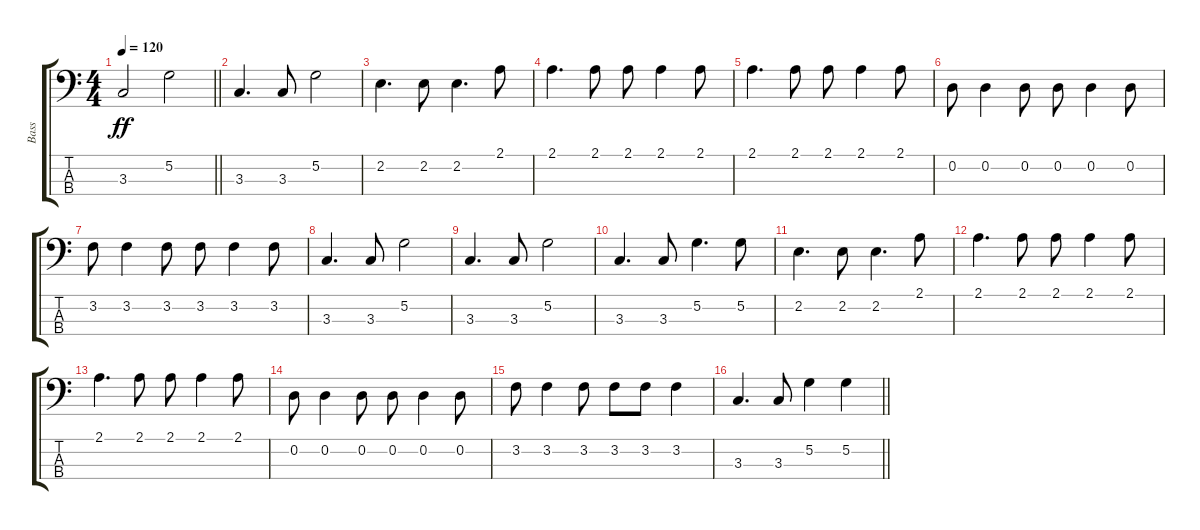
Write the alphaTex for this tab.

\track ("Bass" "Bass") {instrument electricbassfinger}
\staff {score tabs}
\tuning (G2 D2 A1 E1) {hide}
\ts (4 4)
\tempo 120
\clef f4
\barLineRight lightlight
\ks c
3.3.2{dy ff} 5.2.2 |
3.3.4{d} 3.3.8 5.2.2 |
2.2.4{d} 2.2.8 2.2.4{d} 2.1.8 |
2.1.4{d} 2.1.8 2.1.8 2.1.4 2.1.8 |
2.1.4{d} 2.1.8 2.1.8 2.1.4 2.1.8 |
0.2.8 0.2.4 0.2.8 0.2.8 0.2.4 0.2.8 |
3.2.8 3.2.4 3.2.8 3.2.8 3.2.4 3.2.8 |
3.3.4{d} 3.3.8 5.2.2 |
3.3.4{d} 3.3.8 5.2.2 |
3.3.4{d} 3.3.8 5.2.4{d} 5.2.8 |
2.2.4{d} 2.2.8 2.2.4{d} 2.1.8 |
2.1.4{d} 2.1.8 2.1.8 2.1.4 2.1.8 |
2.1.4{d} 2.1.8 2.1.8 2.1.4 2.1.8 |
0.2.8 0.2.4 0.2.8 0.2.8 0.2.4 0.2.8 |
3.2.8 3.2.4 3.2.8 3.2.8 3.2.8 3.2.4 |
\barLineRight lightlight
3.3.4{d} 3.3.8 5.2.4 5.2.4
